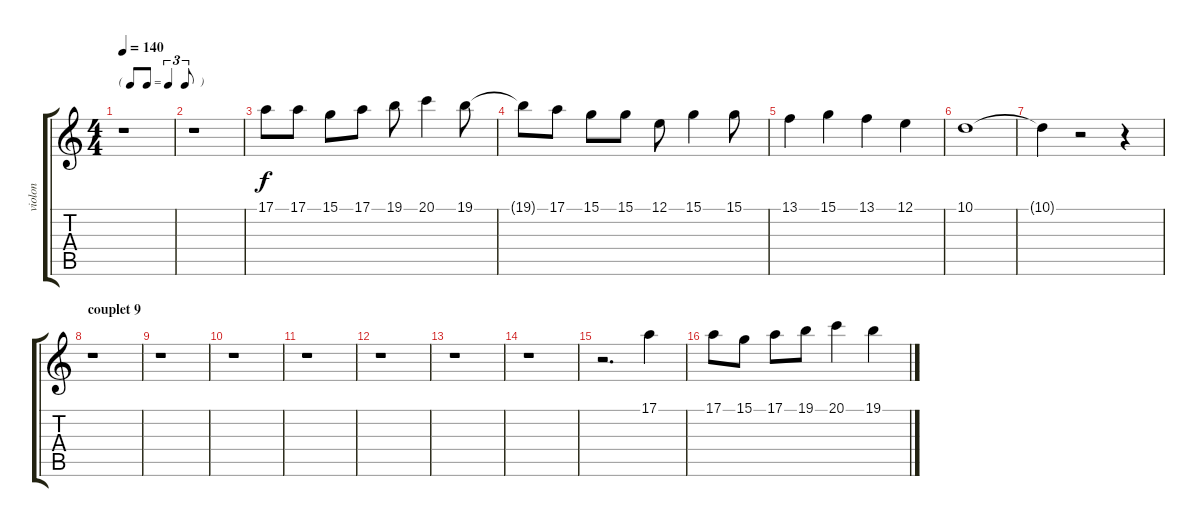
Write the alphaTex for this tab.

\track ("violon" "violon") {instrument viola}
\staff {score tabs}
\tuning (E4 B3 G3 D3 A2 E2) {hide}
\ts (4 4)
\tf triplet8th
\tempo 140
\clef g2
\ks c
r.1{dy f} |
r.1 |
17.1.8 17.1.8 15.1.8 17.1.8 19.1.8 20.1.4 19.1.8 |
19.1{t}.8 17.1.8 15.1.8 15.1.8 12.1.8 15.1.4 15.1.8 |
13.1.4 15.1.4 13.1.4 12.1.4 |
10.1.1 |
10.1{t}.4 r.2 r.4 |
\section ("" "couplet 9")
r.1 |
r.1 |
r.1 |
r.1 |
r.1 |
r.1 |
r.1 |
r.2{d} 17.1.4 |
17.1.8 15.1.8 17.1.8 19.1.8 20.1.4 19.1.4
